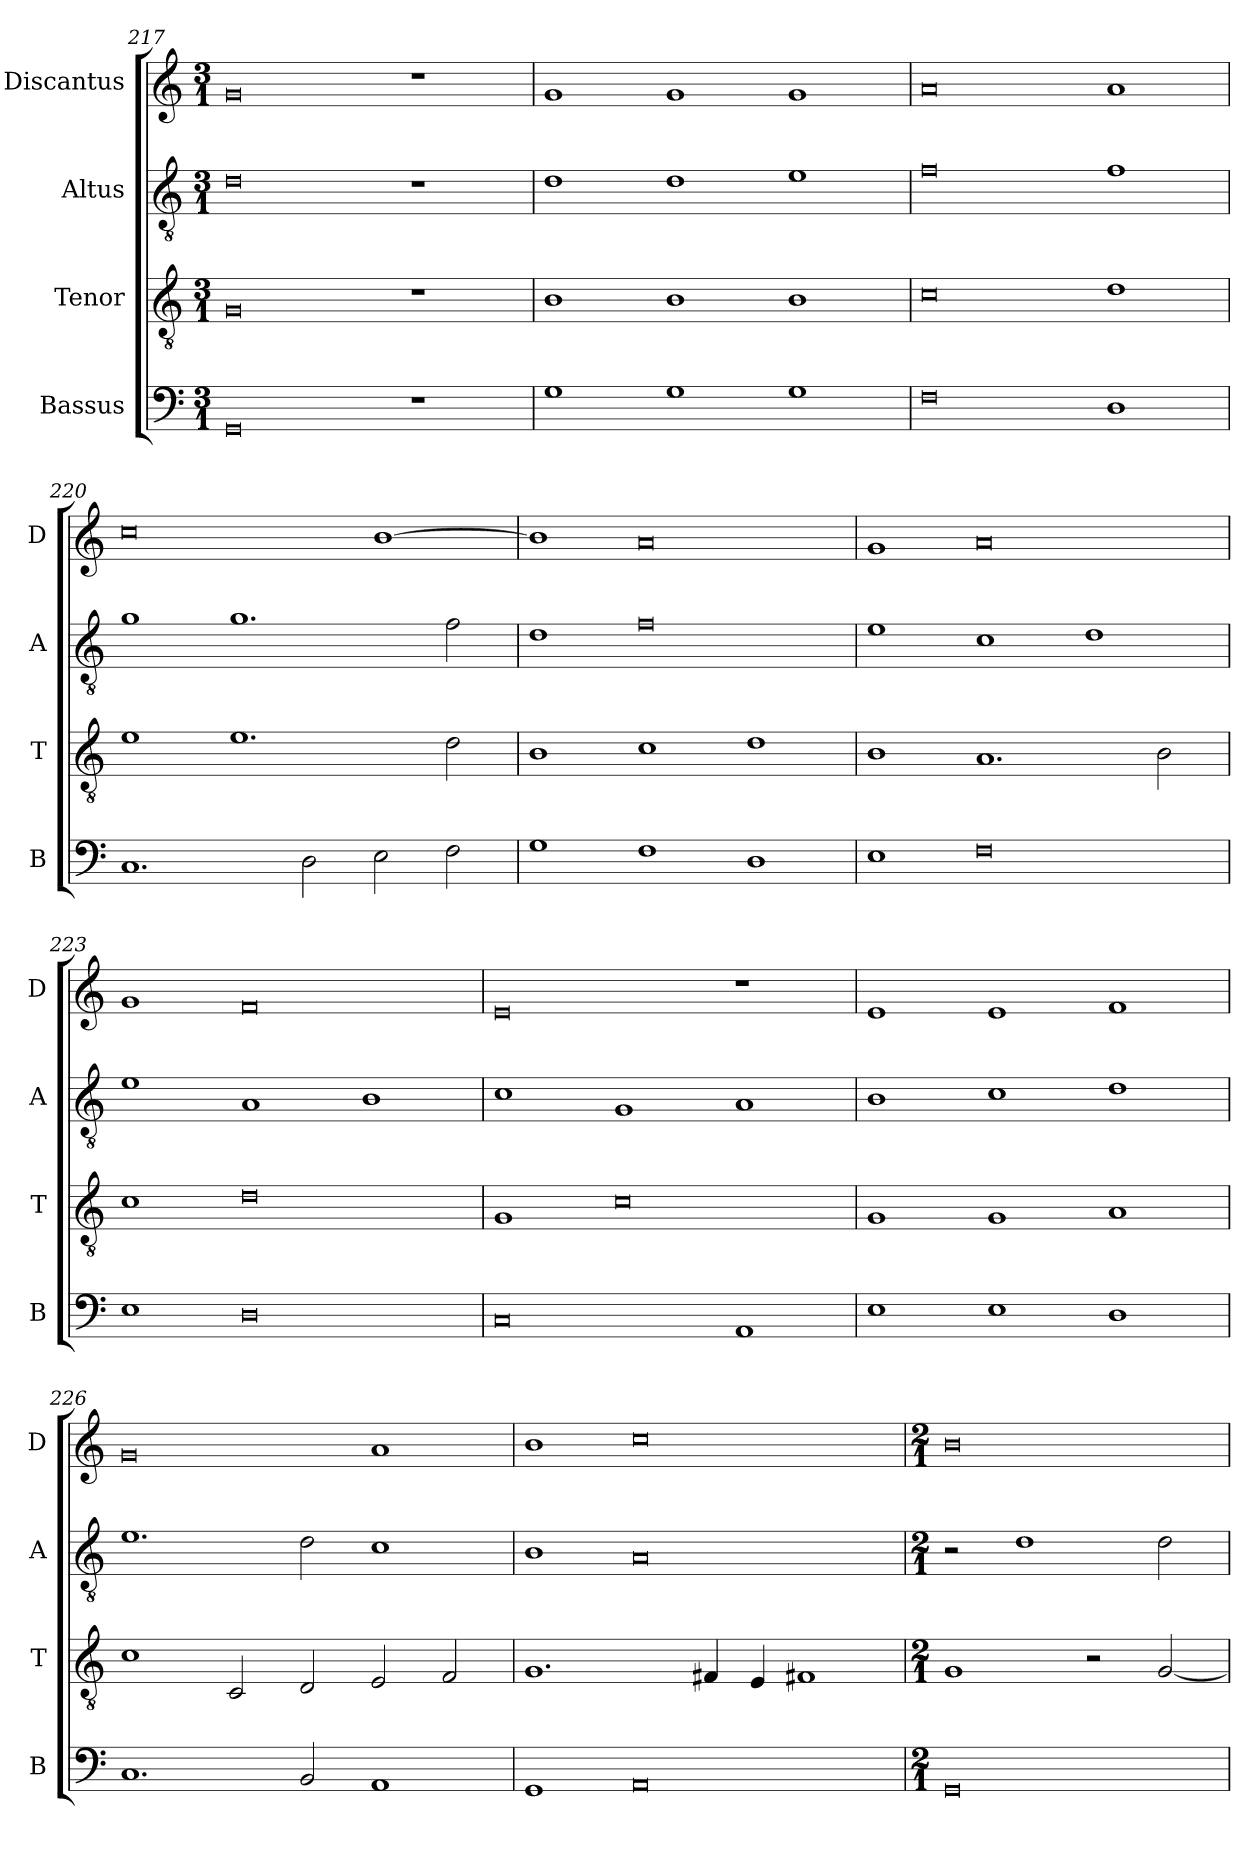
**kern	**kern	**kern	**kern
*part4	*part3	*part2	*part1
*staff4	*staff3	*staff2	*staff1
*I"Bassus	*I"Tenor	*I"Altus	*I"Discantus
*I'B	*I'T	*I'A	*I'D
*clefF4	*clefGv2	*clefGv2	*clefG2
*k[]	*k[]	*k[]	*k[]
*M3/1	*M3/1	*M3/1	*M3/1
=217	=217	=217	=217
0GG	0G	0d	0g
1r	1r	1r	1r
=218	=218	=218	=218
1G	1B	1d	1g
1G	1B	1d	1g
1G	1B	1e	1g
=219	=219	=219	=219
0F	0c	0f	0a
1D	1d	1f	1a
=220	=220	=220	=220
1.C	1e	1g	0cc
.	1.e	1.g	.
2D\	.	.	.
2E\	.	.	[1b
2F\	2d\	2f\	.
=221	=221	=221	=221
1G	1B	1d	1b]
1F	1c	0f	0a
1D	1d	.	.
=222	=222	=222	=222
1E	1B	1e	1g
0F	1.A	1c	0a
.	.	1d	.
.	2B\	.	.
=223	=223	=223	=223
1E	1c	1e	1g
0D	0d	1A	0f
.	.	1B	.
=224	=224	=224	=224
0C	1G	1c	0e
.	0c	1G	.
1AA	.	1A	1r
=225	=225	=225	=225
1E	1G	1B	1e
1E	1G	1c	1e
1D	1A	1d	1f
=226	=226	=226	=226
1.C	1c	1.e	0g
.	2C/	.	.
2BB/	2D/	2d\	.
1AA	2E/	1c	1a
.	2F/	.	.
=227	=227	=227	=227
1GG	1.G	1B	1b
0AA	.	0A	0cc
.	4F#X/	.	.
.	4E/	.	.
.	1F#X	.	.
=228	=228	=228	=228
*M2/1	*M2/1	*M2/1	*M2/1
0GG	1G	2r	0b
.	.	1d	.
.	2r	.	.
.	[2G/	2d\	.
=	=	=	=
*-	*-	*-	*-
